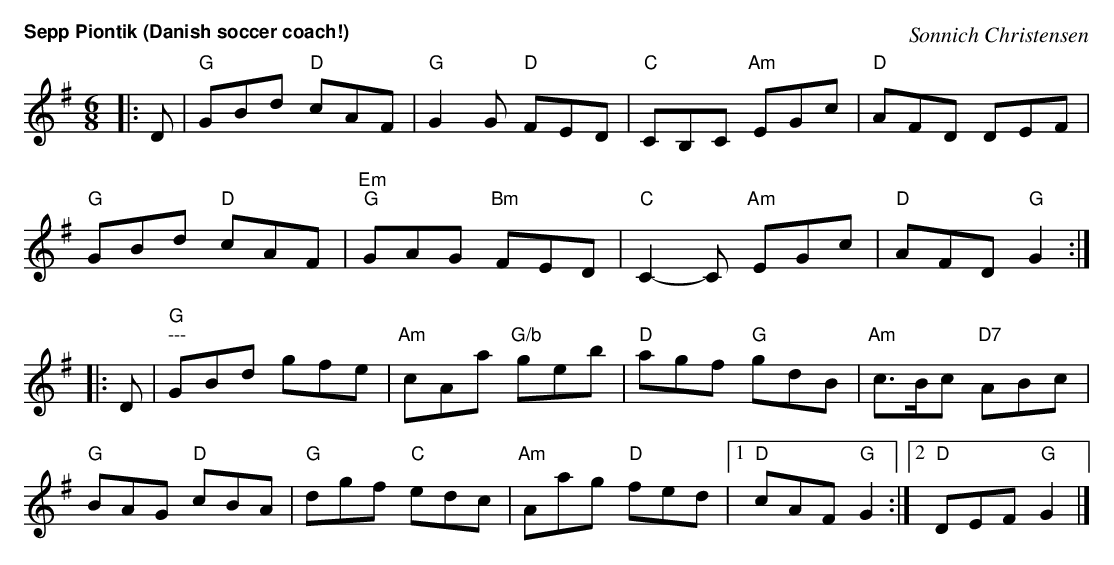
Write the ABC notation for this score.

X:1
T:Sepp Piontik (Danish soccer coach!)
C:Sonnich Christensen
M:6/8
L:1/8
K:G
|: D | "G"GBd "D"cAF | "G"G2G "D"FED | "C"CB,C "Am"EGc | "D"AFD DEF |
"G"GBd "D"cAF | "Em""G"GAG """Bm"FED | "C"C2-C "Am"EGc | "D"AFD "G"G2 :|
|: D | "G"" ---"GBd gfe | "Am"cAa "G/b"geb | "D"agf "G"gdB | "Am"c>Bc "D7"ABc |
"G"BAG "D"cBA | "G"dgf "C"edc | "Am"Aag "D"fed |1 "D"cAF "G"G2 :|2 "D"DEF "G"G2 |]
